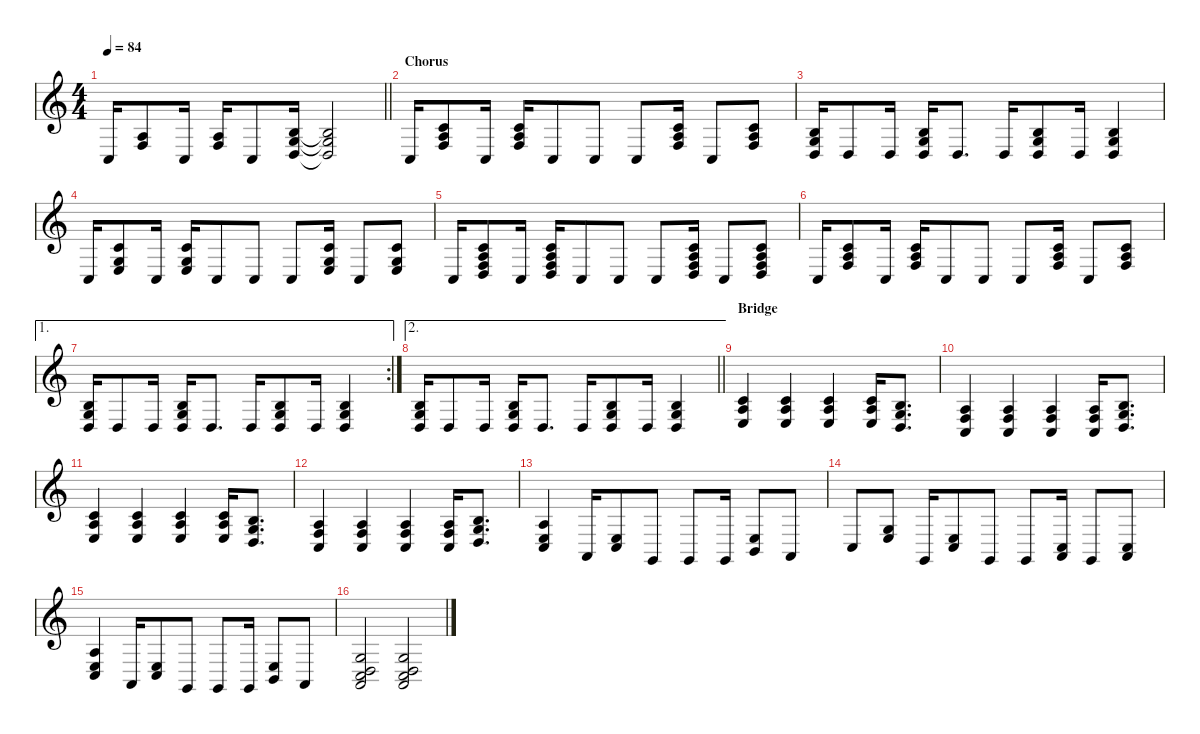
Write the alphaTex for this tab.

\defaultSystemsLayout 4
\hideDynamics
\bracketExtendMode nobrackets
\singleTrackTrackNamePolicy hidden
\multiTrackTrackNamePolicy hidden
\firstSystemTrackNameMode fullname
\firstSystemTrackNameOrientation horizontal
\otherSystemsTrackNameOrientation horizontal
\track ("Piano" "pno.") {defaultSystemsLayout 4 instrument brightacousticpiano}
\staff {score}
\tuning (E4 B3 G3 D3 A2 E2)
\ts (4 4)
\tempo 84
\clef g2
\barLineRight lightlight
\ks c
3.5.16{dy f beam Up} (2.3 3.4).8{beam Up} 3.5.16{beam Up} (2.3 3.4).16{beam Up} 3.5.8{beam Up} (0.2 0.3 0.4).16{beam Up} (0.2{t} 0.3{t} 0.4{t}).2{beam Up} |
\section ("" "Chorus")
3.5.16{beam Up} (1.2 2.3 3.4).8{beam Up} 3.5.16{beam Up} (1.2 2.3 3.4).16{beam Up} 3.5.8{beam Up} 3.5.8{beam Up} 3.5.8{beam Up} (1.2 2.3 3.4).16{beam Up} 3.5.8{beam Up} (1.2 2.3 3.4).8{beam Up} |
(0.2 0.3 0.4).16{beam Up} 0.4.8{beam Up} 0.4.16{beam Up} (0.2 0.3 0.4).16{beam Up} 0.4.8{d beam Up} 0.4.16{beam Up} (0.2 0.3 0.4).8{beam Up} 0.4.16{beam Up} (0.2 0.3 0.4).4{beam Up} |
3.5.16{beam Up} (1.2 0.3 2.4).8{beam Up} 3.5.16{beam Up} (1.2 0.3 2.4).16{beam Up} 3.5.8{beam Up} 3.5.8{beam Up} 3.5.8{beam Up} (1.2 0.3 2.4).16{beam Up} 3.5.8{beam Up} (1.2 0.3 2.4).8{beam Up} |
3.5.16{beam Up} (1.2 2.3 3.4 5.5).8{beam Up} 3.5.16{beam Up} (1.2 2.3 3.4 5.5).16{beam Up} 3.5.8{beam Up} 3.5.8{beam Up} 3.5.8{beam Up} (1.2 2.3 3.4 5.5).16{beam Up} 3.5.8{beam Up} (1.2 2.3 3.4 5.5).8{beam Up} |
3.5.16{beam Up} (1.2 2.3 3.4).8{beam Up} 3.5.16{beam Up} (1.2 2.3 3.4).16{beam Up} 3.5.8{beam Up} 3.5.8{beam Up} 3.5.8{beam Up} (1.2 2.3 3.4).16{beam Up} 3.5.8{beam Up} (1.2 2.3 3.4).8{beam Up} |
\ae 1
\rc 2
(0.2 0.3 0.4).16{beam Up} 0.4.8{beam Up} 0.4.16{beam Up} (0.2 0.3 0.4).16{beam Up} 0.4.8{d beam Up} 0.4.16{beam Up} (0.2 0.3 0.4).8{beam Up} 0.4.16{beam Up} (0.2 0.3 0.4).4{beam Up} |
\ae 2
\barLineRight lightlight
(0.2 0.3 0.4).16{beam Up} 0.4.8{beam Up} 0.4.16{beam Up} (0.2 0.3 0.4).16{beam Up} 0.4.8{d beam Up} 0.4.16{beam Up} (0.2 0.3 0.4).8{beam Up} 0.4.16{beam Up} (0.2 0.3 0.4).4{beam Up} |
\section ("" "Bridge")
(1.2 2.3 2.4).4{beam Up} (1.2 2.3 2.4).4{beam Up} (1.2 2.3 2.4).4{beam Up} (1.2 2.3 2.4).16{beam Up} (0.2 0.3 0.4).8{d beam Up} |
(2.3 3.4 3.5).4{beam Up} (2.3 3.4 3.5).4{beam Up} (2.3 3.4 3.5).4{beam Up} (2.3 3.4 3.5).16{beam Up} (0.2 0.3 0.4).8{d beam Up} |
(1.2 2.3 2.4).4{beam Up} (1.2 2.3 2.4).4{beam Up} (1.2 2.3 2.4).4{beam Up} (1.2 2.3 2.4).16{beam Up} (0.2 0.3 0.4).8{d beam Up} |
(2.3 3.4 3.5).4{beam Up} (2.3 3.4 3.5).4{beam Up} (2.3 3.4 3.5).4{beam Up} (2.3 3.4 3.5).16{beam Up} (0.2 0.3 0.4).8{d beam Up} |
(2.3 2.4 3.5).4{beam Up} 0.5.16{beam Up} (2.4 3.5).8{beam Up} 3.6.8{beam Up} 3.6.8{beam Up} 3.6.16{beam Up} (2.4 2.5).8{beam Up} 0.5.8{beam Up} |
3.5.8{beam Up} (0.3 2.4).8{beam Up} 3.6.16{beam Up} (2.4 3.5).8{beam Up} 3.6.8{beam Up} 3.6.8{beam Up} (0.5 8.6).16{beam Up} 3.6.8{beam Up} (0.5 8.6).8{beam Up} |
(2.3 2.4 3.5).4{beam Up} 0.5.16{beam Up} (2.4 3.5).8{beam Up} 3.6.8{beam Up} 3.6.8{beam Up} 3.6.16{beam Up} (2.4 2.5).8{beam Up} 0.5.8{beam Up} |
(0.3 0.4 3.5 5.6).2{beam Up} (0.3 0.4 3.5 5.6).2{beam Up}
